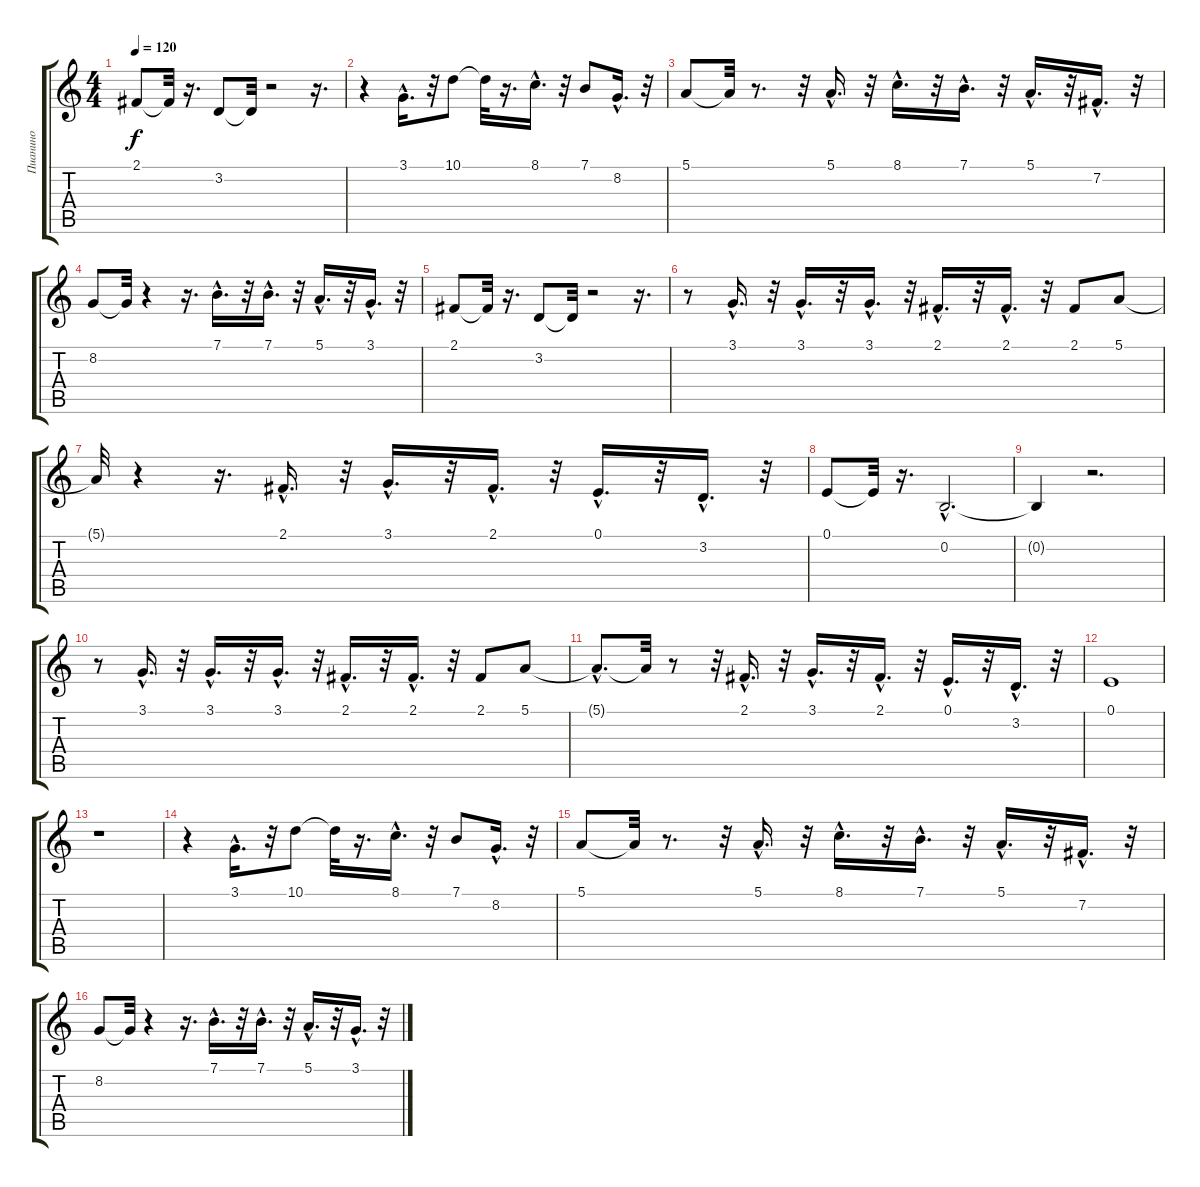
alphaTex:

\track ("Пианино" "Пианино") {instrument electricgrandpiano}
\staff {score tabs}
\tuning (E4 B3 G3 D3 A2 E2) {hide}
\ts (4 4)
\tempo 120
\clef g2
\ks c
2.1.8{dy f} 2.1{t}.32 r.16{d} 3.2.8 3.2{t}.32 r.2 r.16{d} |
r.4 3.1{hac}.16{d} r.32 10.1.8 10.1{t}.32 r.16{d} 8.1{hac}.16{d} r.32 7.1.8 8.2{hac}.16{d} r.32 |
5.1.8 5.1{t}.32 r.8{d} r.32 5.1{hac}.16{d} r.32 8.1{hac}.16{d} r.32 7.1{hac}.16{d} r.32 5.1{hac}.16{d} r.32 7.2{hac}.16{d} r.32 |
8.2.8 8.2{t}.32 r.4 r.16{d} 7.1{hac}.16{d} r.32 7.1{hac}.16{d} r.32 5.1{hac}.16{d} r.32 3.1{hac}.16{d} r.32 |
2.1.8 2.1{t}.32 r.16{d} 3.2.8 3.2{t}.32 r.2 r.16{d} |
r.8 3.1{hac}.16{d} r.32 3.1{hac}.16{d} r.32 3.1{hac}.16{d} r.32 2.1{hac}.16{d} r.32 2.1{hac}.16{d} r.32 2.1.8 5.1.8 |
5.1{t}.32 r.4 r.16{d} 2.1{hac}.16{d} r.32 3.1{hac}.16{d} r.32 2.1{hac}.16{d} r.32 0.1{hac}.16{d} r.32 3.2{hac}.16{d} r.32 |
0.1.8 0.1{t}.32 r.16{d} 0.2{hac}.2{d} |
0.2{t}.4 r.2{d} |
r.8 3.1{hac}.16{d} r.32 3.1{hac}.16{d} r.32 3.1{hac}.16{d} r.32 2.1{hac}.16{d} r.32 2.1{hac}.16{d} r.32 2.1.8 5.1.8 |
5.1{hac t}.8{d} 5.1{t}.32 r.8 r.32 2.1{hac}.16{d} r.32 3.1{hac}.16{d} r.32 2.1{hac}.16{d} r.32 0.1{hac}.16{d} r.32 3.2{hac}.16{d} r.32 |
0.1.1 |
r.1 |
r.4 3.1{hac}.16{d} r.32 10.1.8 10.1{t}.32 r.16{d} 8.1{hac}.16{d} r.32 7.1.8 8.2{hac}.16{d} r.32 |
5.1.8 5.1{t}.32 r.8{d} r.32 5.1{hac}.16{d} r.32 8.1{hac}.16{d} r.32 7.1{hac}.16{d} r.32 5.1{hac}.16{d} r.32 7.2{hac}.16{d} r.32 |
8.2.8 8.2{t}.32 r.4 r.16{d} 7.1{hac}.16{d} r.32 7.1{hac}.16{d} r.32 5.1{hac}.16{d} r.32 3.1{hac}.16{d} r.32
